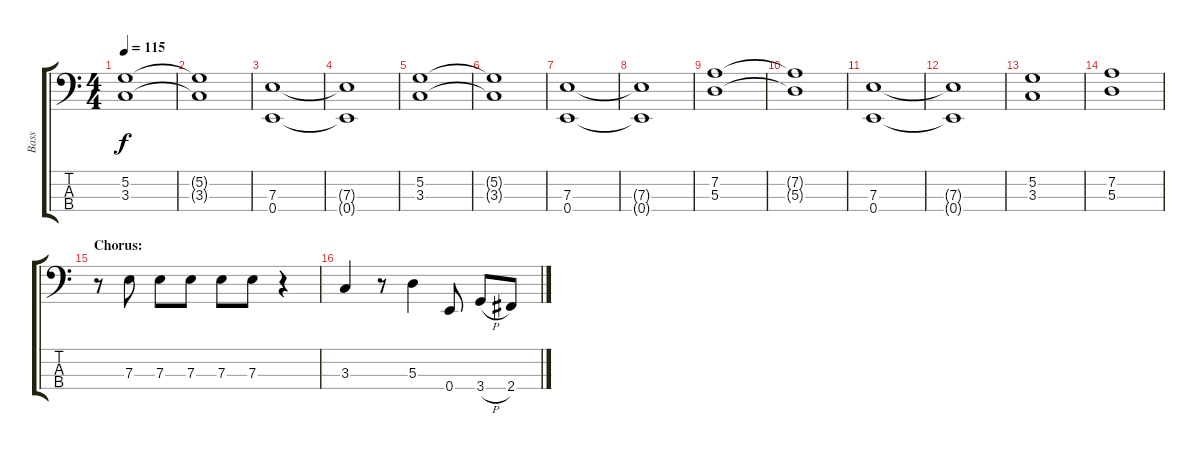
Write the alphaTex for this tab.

\track ("Bass" "Bass") {instrument electricbasspick}
\staff {score tabs}
\tuning (G2 D2 A1 E1) {hide}
\ts (4 4)
\tempo 115
\clef f4
\ks c
(5.2 3.3).1{dy f} |
(5.2{t} 3.3{t}).1 |
(7.3 0.4).1 |
(7.3{t} 0.4{t}).1 |
(5.2 3.3).1 |
(5.2{t} 3.3{t}).1 |
(7.3 0.4).1 |
(7.3{t} 0.4{t}).1 |
(7.2 5.3).1 |
(7.2{t} 5.3{t}).1 |
(7.3 0.4).1 |
(7.3{t} 0.4{t}).1 |
(5.2 3.3).1 |
(7.2 5.3).1 |
\section ("" "Chorus:")
r.8 7.3.8 7.3.8 7.3.8 7.3.8 7.3.8 r.4 |
3.3.4 r.8 5.3.4 0.4.8 3.4{h}.8 2.4.8
